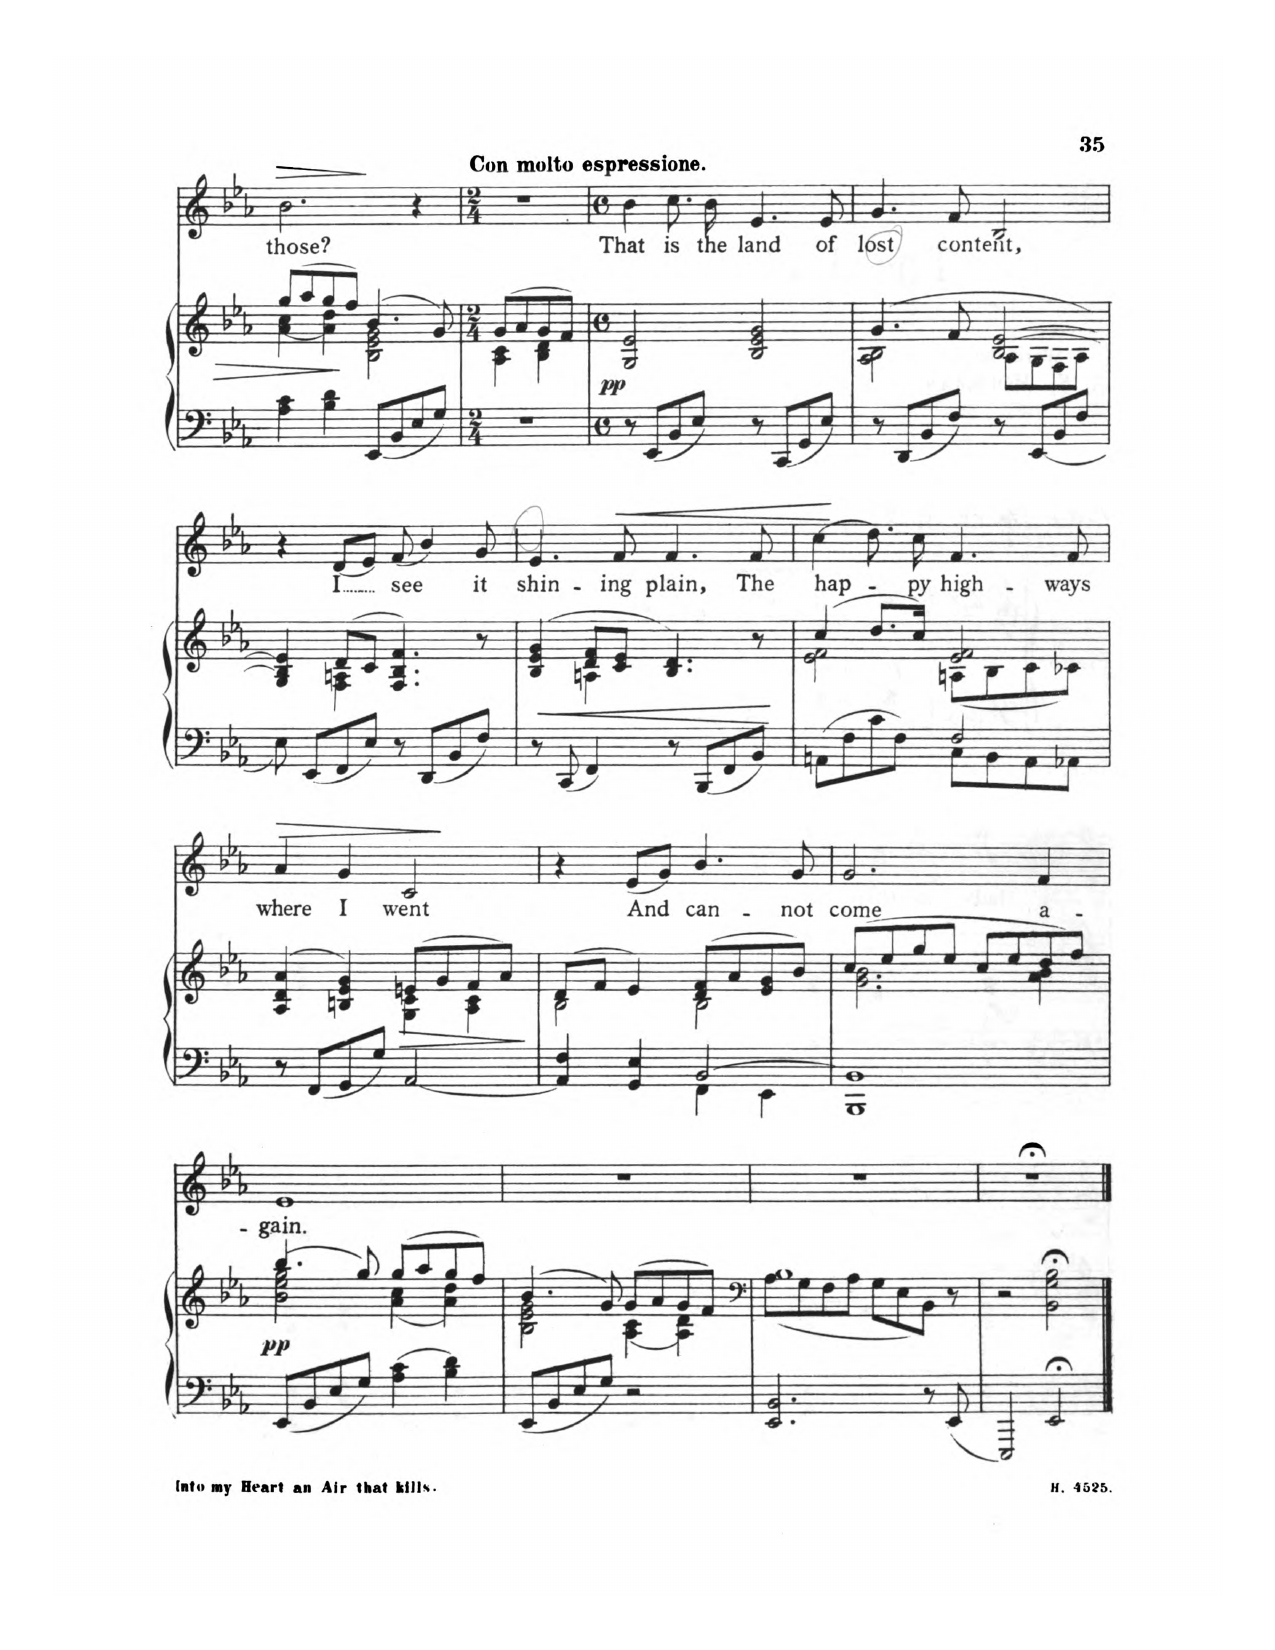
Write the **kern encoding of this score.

**kern	**kern	**dynam	**kern	**text	**dynam
*part2	*part2	*part2	*part1	*part1	*part1
*staff3	*staff2	*staff2/3	*staff1	*staff1	*staff1
*I"Piano	*	*	*I"Voice	*	*
*I'Pno	*	*	*	*	*
*clefF4	*clefG2	*	*clefG2	*	*
*k[b-e-a-]	*k[b-e-a-]	*	*k[b-e-a-]	*	*
*M4/4	*M4/4	*	*M4/4	*	*
=10	=10	=10	=10	=10	=10
!	!	!LO:HP:b	!	!	!LO:HP:b
*	*^	*	*	*	*
4A-\ 4c\	(8gg/L	[4a-\ 4cc\	>	2.b-\	those?	>
.	8aa-/	.	.	.	.	.
4B-\ 4d\	8gg/	4a-\] 4dd\	.	.	.	.
.	8ff/J)	.	.	.	.	.
8EE-/L	(4.b-/	2B-\ 2e-\ 2g\	]	.	.	.
8BB-/	.	.	.	.	.	.
8E-/	.	.	.	4r	.	]
8G/J	8g/)	.	.	.	.	.
=11	=11	=11	=11	=11	=11	=11
*M2/4	*M2/4	*	*	*M2/4	*	*
!	!	!	!	!LO:TX:a:B:t=Con molto espressione	!	!
2r	(8g/L	4A-\ 4c\	.	2r	.	.
.	8a-/	.	.	.	.	.
.	8g/	4B-\ 4d\	.	.	.	.
.	8f/J)	.	.	.	.	.
*	*v	*v	*	*	*	*
=12	=12	=12	=12	=12	=12
*M4/4	*M4/4	*	*M4/4	*	*
!	!	!LO:DY:b	!	!	!
8r	2G/ 2e-/	pp	4b-\	That	.
8EE-/L	.	.	.	.	.
8BB-/	.	.	8.cc\	is	.
8E-/J	.	.	.	.	.
.	.	.	16b-\	the	.
8r	2B-/ 2e-/ 2g/	.	4.e-/	land	.
8CC/L	.	.	.	.	.
8GG/	.	.	.	.	.
8E-/J	.	.	8e-/	of	.
=13	=13	=13	=13	=13	=13
*	*^	*	*	*	*
8r	(4.g/	2A-\ 2B-\	.	4.g/	lost	.
8DD/L	.	.	.	.	.	.
8BB-/	.	.	.	.	.	.
8F/J	8f/	.	.	8f/	con-	.
8r	[2B-/ [2e-/	8A-\L	.	2B-/	-tent,	.
8EE-/L	.	8G\	.	.	.	.
8BB-/	.	8F\	.	.	.	.
8F/J	.	8A-\J	.	.	.	.
=14	=14	=14	=14	=14	=14	=14
8E-\	4G/ 4B-/] 4e-/])	4ryy	.	4r	.	.
8EE-/L	.	.	.	.	.	.
8FF/	(>8d/L	4F\ 4An\	.	(8d/L	I	.
8E-/J	8c/J	.	.	8e-/J)	.	.
8r	4.F/ 4.B-/ 4.f/)	2ryy	.	(8f/	see	.
8DD/L	.	.	.	4b-/)	.	.
8BB-/	.	.	.	.	.	.
8F/J	8r	.	.	8g/	it	.
=15	=15	=15	=15	=15	=15	=15
!	!	!	!LO:HP:b	!	!	!
8r	(4B-/ 4e-/ 4g/	4ryy	<	4.e-/	shin-	.
8CC/	.	.	.	.	.	.
4FF/	8d/ 8f/L	4An\	.	.	.	.
!	!	!	!	!	!	!LO:HP:b
.	8c/ 8e-/J	.	.	8f/	-ing	<
8r	4.B-/ 4.d/)	2ryy	.	4.f/	plain,	.
8BBB-/L	.	.	.	.	.	.
8FF/	.	.	.	.	.	.
8BB-/J	8r	.	.	8f/	The	.
*	*v	*v	*	*	*	*
.	.	[	.	.	.
=16	=16	=16	=16	=16	=16
*^	*^	*	*	*	*
8AAn\L	2ryy	(4cc/	2e-\ 2f\	.	(4cc\	hap-	.
8F\	.	.	.	.	.	.	.
8c\	.	8.dd/L	.	.	8.dd\)	.	[
8F\J	.	.	.	.	.	.	.
.	.	16cc/Jk)	.	.	16cc\	-py	.
2F/	8C\L	2e-/ 2f/	(8An\L	.	4.f/	high-	.
.	8BB-\	.	8B-\	.	.	.	.
.	8AA\	.	8c\	.	.	.	.
.	8AA-X\J	.	8c-X\J)	.	8f/	-ways	.
=17	=17	=17	=17	=17	=17	=17	=17
!	!	!	!	!	!	!	!LO:HP:b
*v	*v	*	*	*	*	*	*
8r	(>4A-/ 4d/ 4a-/	2ryy	.	4a-/	where	>
8FF/L	.	.	.	.	.	.
8GG/	4Bn/ 4e-/ 4g/)	.	.	4g/	I	.
8G/J	.	.	.	.	.	.
!	!	!	!LO:HP:b	!	!	!
[2AA-/	(8en/L	4G\ 4c\	>	2c/	went	.
.	8g/	.	.	.	.	.
.	8f/	4A-\ 4c\	.	.	.	.
.	8a-/J)	.	.	.	.	.
*	*v	*v	*	*	*	*
.	.	]	.	.	]
=18	=18	=18	=18	=18	=18
*^	*^	*	*	*	*
4AA-/] 4F/	2ryy	(8d/L	2B-\	.	4r	.	.
.	.	8f/J	.	.	.	.	.
4GG/ 4E-/	.	4e-/)	.	.	(8e-/L	And	.
.	.	.	.	.	8g/J)	.	.
[2BB-/	4FF\	(8d/ 8f/L	2B-\	.	4.b-/	can-	.
.	.	8a-/	.	.	.	.	.
.	4EE-\	8e-/ 8g/	.	.	.	.	.
.	.	8b-/J)	.	.	8g/	-not	.
*v	*v	*	*	*	*	*	*
=19	=19	=19	=19	=19	=19	=19
1BBB- 1BB-]	(8cc/L	2.g\ 2.b-\	.	2.g/	come	.
.	8ee-/	.	.	.	.	.
.	8gg/	.	.	.	.	.
.	8ee-/J	.	.	.	.	.
.	8cc/L	.	.	.	.	.
.	8ee-/	.	.	.	.	.
.	8dd/	4a-\ 4b-\	.	4f/	a-	.
.	8ff/J)	.	.	.	.	.
=20	=20	=20	=20	=20	=20	=20
!	!	!	!LO:DY:b	!	!	!
8EE-/L	(4.bb-/	2b-\ 2ee-\ 2gg\	pp	1e-	-- gain.	.
8BB-/	.	.	.	.	.	.
8E-/	.	.	.	.	.	.
8G/J	8gg/)	.	.	.	.	.
4A-\ 4c\	(8gg/L	[4a-\ 4cc\	.	.	.	.
.	8aa-/	.	.	.	.	.
4B-\ 4d\	8gg/	4a-\] 4dd\	.	.	.	.
.	8ff/J)	.	.	.	.	.
=21	=21	=21	=21	=21	=21	=21
8EE-/L	(4.b-/	2B-\ 2e-\ 2g\	.	1r	.	.
8BB-/	.	.	.	.	.	.
8E-/	.	.	.	.	.	.
8G/J	8g/)	.	.	.	.	.
2r	(8g/L	[4A-\ 4c\	.	.	.	.
.	8a-/	.	.	.	.	.
.	8g/	4A-\] 4d\	.	.	.	.
.	8f/J)	.	.	.	.	.
=22	=22	=22	=22	=22	=22	=22
*	*clefF4	*	*	*	*	*
2.EE-/ 2.BB-/	1B-	(8A-\L	.	1r	.	.
.	.	8G\	.	.	.	.
.	.	8F\	.	.	.	.
.	.	8A-\J	.	.	.	.
.	.	8G\L	.	.	.	.
.	.	8E-\	.	.	.	.
8r	.	8BB-\J)	.	.	.	.
8EE-/	.	8r	.	.	.	.
*	*v	*v	*	*	*	*
=23	=23	=23	=23	=23	=23
2EEE-/	2r	.	1r;<	.	.
2EE-;</	2BB-\;< 2G\;< 2B-\;<	.	.	.	.
==	==	==	==	==	==
*-	*-	*-	*-	*-	*-
